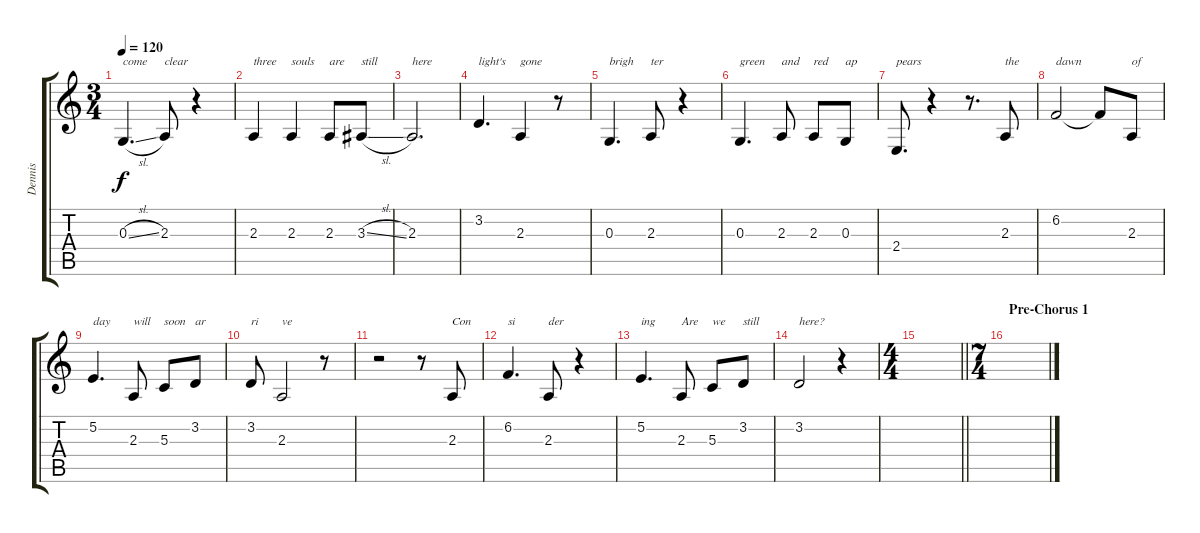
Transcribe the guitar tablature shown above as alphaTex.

\track ("Dennis" "Dennis") {solo instrument tenorsax}
\staff {score tabs}
\tuning (E4 B3 G3 D3 A2 E2) {hide}
\ts (3 4)
\tempo 120
\clef g2
\ks c
0.3{sl}.4{d txt "come" dy f} 2.3.8{txt "clear"} r.4 |
2.3.4{txt "three"} 2.3.4{txt "souls"} 2.3.8{txt "are"} 3.3{sl}.8{txt "still"} |
2.3.2{d txt "here"} |
3.2.4{d txt "light's"} 2.3.4{txt "gone"} r.8 |
0.3.4{d txt "brigh"} 2.3.8{txt "ter"} r.4 |
0.3.4{d txt "green"} 2.3.8{txt "and"} 2.3.8{txt "red"} 0.3.8{txt "ap"} |
2.4.8{d txt "pears"} r.4 r.8{d} 2.3.8{txt "the"} |
6.2.2{txt "dawn"} 6.2{t}.8 2.3.8{txt "of"} |
5.2.4{d txt "day"} 2.3.8{txt "will"} 5.3.8{txt "soon"} 3.2.8{txt "ar"} |
3.2.8{txt "ri"} 2.3.2{txt "ve"} r.8 |
r.2 r.8 2.3.8{txt "Con"} |
6.2.4{d txt "si"} 2.3.8{txt "der"} r.4 |
5.2.4{d txt "ing"} 2.3.8{txt "Are "} 5.3.8{txt "we"} 3.2.8{txt "still"} |
3.2.2{txt "here?"} r.4 |
\ts (4 4)
\barLineRight lightlight
|
\ts (7 4)
\section ("" "Pre-Chorus 1")
